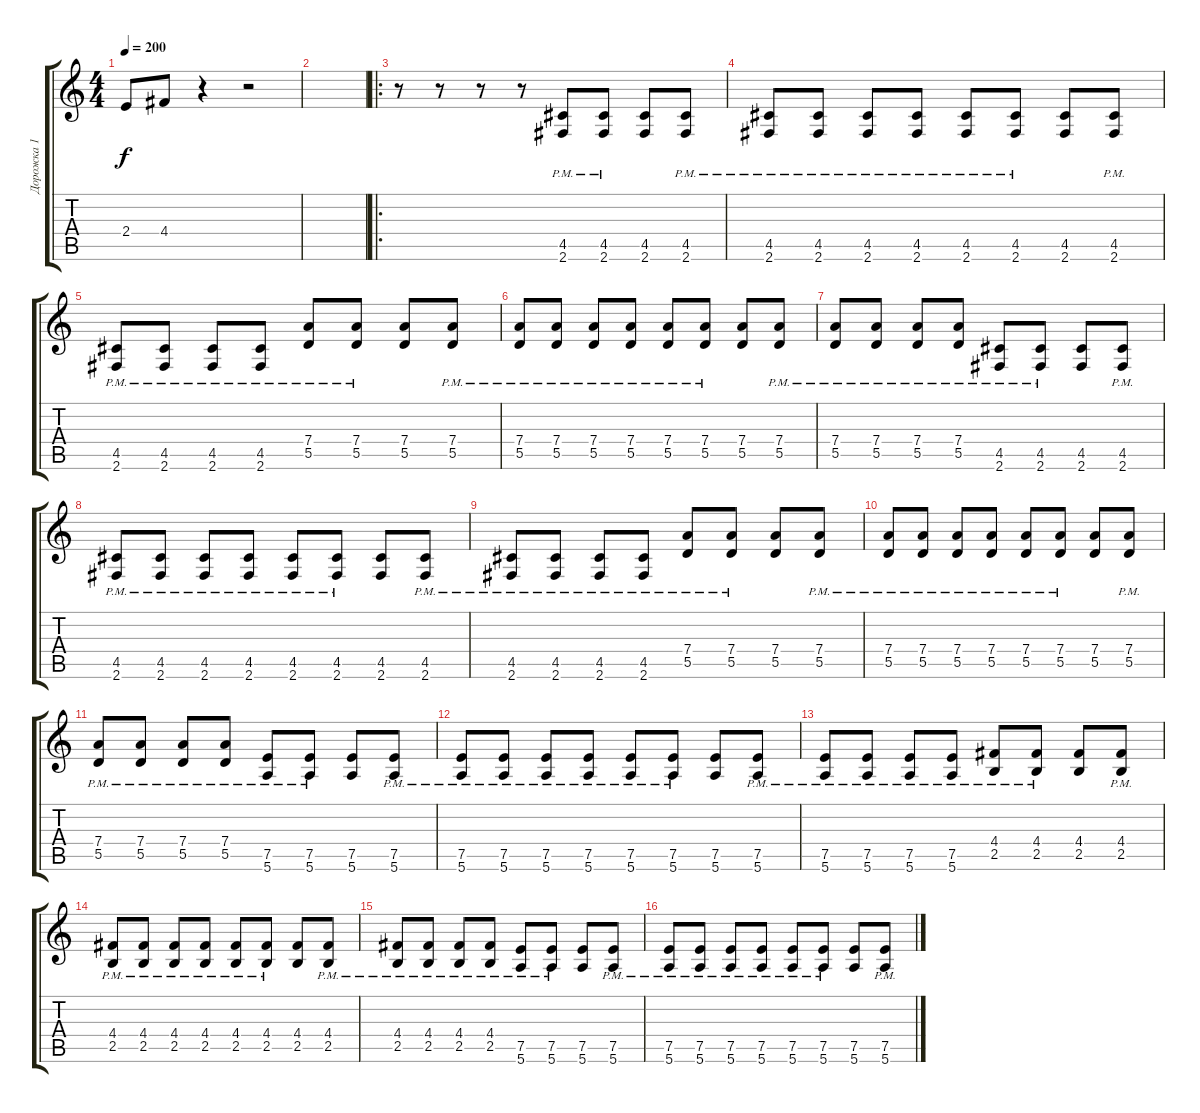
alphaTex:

\track ("Дорожка 1" "Дорожка 1") {instrument distortionguitar}
\staff {score tabs}
\tuning (E4 B3 G3 D3 A2 E2) {hide}
\ts (4 4)
\tempo 200
\clef g2
\ks c
2.4.8{dy f} 4.4.8 r.4 r.2 |
|
\ro
r.8 r.8 r.8 r.8 (4.5{pm} 2.6{pm}).8 (4.5{pm} 2.6{pm}).8 (4.5 2.6).8 (4.5{pm} 2.6{pm}).8 |
(4.5{pm} 2.6{pm}).8 (4.5{pm} 2.6{pm}).8 (4.5{pm} 2.6{pm}).8 (4.5{pm} 2.6{pm}).8 (4.5{pm} 2.6{pm}).8 (4.5{pm} 2.6{pm}).8 (4.5 2.6).8 (4.5{pm} 2.6{pm}).8 |
(4.5{pm} 2.6{pm}).8 (4.5{pm} 2.6{pm}).8 (4.5{pm} 2.6{pm}).8 (4.5{pm} 2.6{pm}).8 (7.4{pm} 5.5{pm}).8 (7.4{pm} 5.5{pm}).8 (7.4 5.5).8 (7.4{pm} 5.5{pm}).8 |
(7.4{pm} 5.5{pm}).8 (7.4{pm} 5.5{pm}).8 (7.4{pm} 5.5{pm}).8 (7.4{pm} 5.5{pm}).8 (7.4{pm} 5.5{pm}).8 (7.4{pm} 5.5{pm}).8 (7.4 5.5).8 (7.4{pm} 5.5{pm}).8 |
(7.4{pm} 5.5{pm}).8 (7.4{pm} 5.5{pm}).8 (7.4{pm} 5.5{pm}).8 (7.4{pm} 5.5{pm}).8 (4.5{pm} 2.6{pm}).8 (4.5{pm} 2.6{pm}).8 (4.5 2.6).8 (4.5{pm} 2.6{pm}).8 |
(4.5{pm} 2.6{pm}).8 (4.5{pm} 2.6{pm}).8 (4.5{pm} 2.6{pm}).8 (4.5{pm} 2.6{pm}).8 (4.5{pm} 2.6{pm}).8 (4.5{pm} 2.6{pm}).8 (4.5 2.6).8 (4.5{pm} 2.6{pm}).8 |
(4.5{pm} 2.6{pm}).8 (4.5{pm} 2.6{pm}).8 (4.5{pm} 2.6{pm}).8 (4.5{pm} 2.6{pm}).8 (7.4{pm} 5.5{pm}).8 (7.4{pm} 5.5{pm}).8 (7.4 5.5).8 (7.4{pm} 5.5{pm}).8 |
(7.4{pm} 5.5{pm}).8 (7.4{pm} 5.5{pm}).8 (7.4{pm} 5.5{pm}).8 (7.4{pm} 5.5{pm}).8 (7.4{pm} 5.5{pm}).8 (7.4{pm} 5.5{pm}).8 (7.4 5.5).8 (7.4{pm} 5.5{pm}).8 |
(7.4{pm} 5.5{pm}).8 (7.4{pm} 5.5{pm}).8 (7.4{pm} 5.5{pm}).8 (7.4{pm} 5.5{pm}).8 (7.5{pm} 5.6{pm}).8 (7.5{pm} 5.6{pm}).8 (7.5 5.6).8 (7.5{pm} 5.6{pm}).8 |
(7.5{pm} 5.6{pm}).8 (7.5{pm} 5.6{pm}).8 (7.5{pm} 5.6{pm}).8 (7.5{pm} 5.6{pm}).8 (7.5{pm} 5.6{pm}).8 (7.5{pm} 5.6{pm}).8 (7.5 5.6).8 (7.5{pm} 5.6{pm}).8 |
(7.5{pm} 5.6{pm}).8 (7.5{pm} 5.6{pm}).8 (7.5{pm} 5.6{pm}).8 (7.5{pm} 5.6{pm}).8 (4.4{pm} 2.5{pm}).8 (4.4{pm} 2.5{pm}).8 (4.4 2.5).8 (4.4{pm} 2.5{pm}).8 |
(4.4{pm} 2.5{pm}).8 (4.4{pm} 2.5{pm}).8 (4.4{pm} 2.5{pm}).8 (4.4{pm} 2.5{pm}).8 (4.4 2.5{pm}).8 (4.4 2.5{pm}).8 (4.4 2.5).8 (4.4 2.5{pm}).8 |
(4.4{pm} 2.5{pm}).8 (4.4{pm} 2.5{pm}).8 (4.4{pm} 2.5{pm}).8 (4.4{pm} 2.5{pm}).8 (7.5{pm} 5.6{pm}).8 (7.5{pm} 5.6{pm}).8 (7.5 5.6).8 (7.5{pm} 5.6{pm}).8 |
(7.5{pm} 5.6{pm}).8 (7.5{pm} 5.6{pm}).8 (7.5{pm} 5.6{pm}).8 (7.5{pm} 5.6{pm}).8 (7.5{pm} 5.6{pm}).8 (7.5{pm} 5.6{pm}).8 (7.5 5.6).8 (7.5{pm} 5.6{pm}).8
